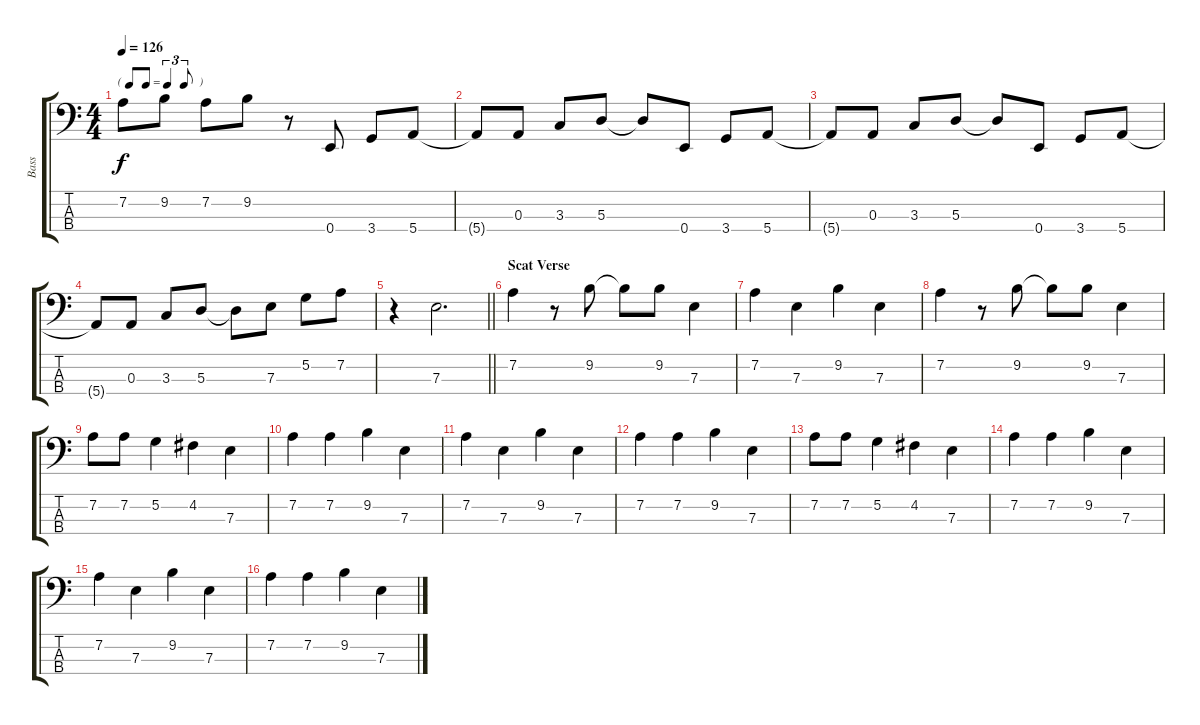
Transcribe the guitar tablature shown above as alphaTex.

\track ("Bass" "Bass") {instrument acousticbass}
\staff {score tabs}
\tuning (G2 D2 A1 E1) {hide}
\ts (4 4)
\tf triplet8th
\tempo 126
\clef f4
\ks c
7.2{t}.8{dy f} 9.2.8 7.2.8 9.2.8 r.8 0.4.8 3.4.8 5.4.8 |
5.4{t}.8 0.3.8 3.3.8 5.3.8 5.3{t}.8 0.4.8 3.4.8 5.4.8 |
5.4{t}.8 0.3.8 3.3.8 5.3.8 5.3{t}.8 0.4.8 3.4.8 5.4.8 |
5.4{t}.8 0.3.8 3.3.8 5.3.8 5.3{t}.8 7.3.8 5.2.8 7.2.8 |
\barLineRight lightlight
r.4 7.3.2{d} |
\section ("" "Scat Verse")
7.2.4 r.8 9.2.8 9.2{t}.8 9.2.8 7.3.4 |
7.2.4 7.3.4 9.2.4 7.3.4 |
7.2.4 r.8 9.2.8 9.2{t}.8 9.2.8 7.3.4 |
7.2.8 7.2.8 5.2.4 4.2.4 7.3.4 |
7.2.4 7.2.4 9.2.4 7.3.4 |
7.2.4 7.3.4 9.2.4 7.3.4 |
7.2.4 7.2.4 9.2.4 7.3.4 |
7.2.8 7.2.8 5.2.4 4.2.4 7.3.4 |
7.2.4 7.2.4 9.2.4 7.3.4 |
7.2.4 7.3.4 9.2.4 7.3.4 |
7.2.4 7.2.4 9.2.4 7.3.4
